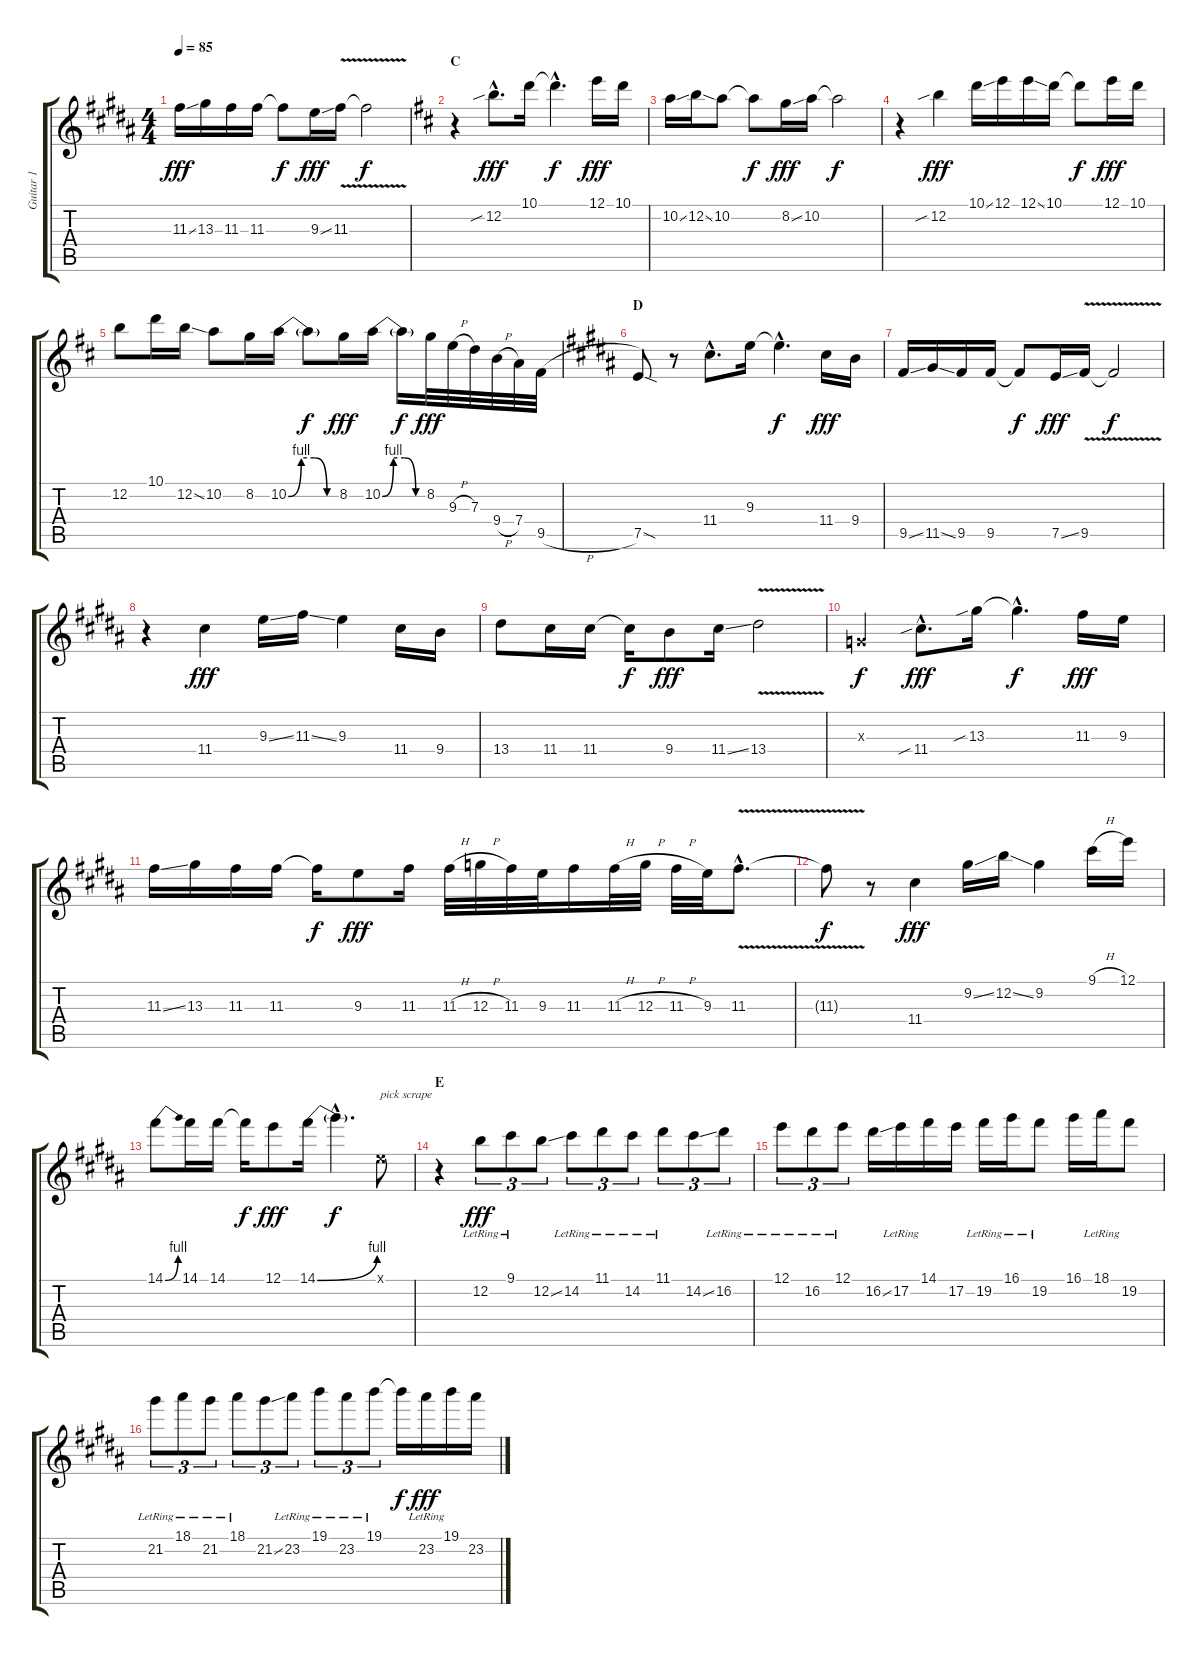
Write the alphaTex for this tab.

\track ("Guitar 1" "Guitar 1") {instrument distortionguitar}
\staff {score tabs}
\tuning (E4 B3 G3 D3 A2 E2) {hide}
\ts (4 4)
\tempo 85
\clef g2
\ks b
11.3{ss}.16{dy fff} 13.3.16 11.3.16 11.3.16 11.3{t}.8{dy f} 9.3{ss}.16{dy fff} 11.3{v}.16 11.3{t}.2{dy f} |
\section ("" "C")
\ks d
r.4 12.2{sib hac}.8{d dy fff} 10.1.16 10.1{hac t}.4{d dy f} 12.1.16{dy fff} 10.1.16 |
10.2{ss}.16 12.2{ss}.16 10.2.8 10.2{t}.8{dy f} 8.2{ss}.16{dy fff} 10.2.16 10.2{t}.2{dy f} |
r.4 12.2{sib}.4{dy fff} 10.1{ss}.16 12.1.16 12.1{ss}.16 10.1.16 10.1{t}.8{dy f} 12.1.16{dy fff} 10.1.16 |
12.2.8 10.1.16 12.2{ss}.16 10.2.8 8.2.16 10.2{be (custom 0 0 15 4 30 4 45 0 60 0)}.16 10.2{t}.8{dy f} 8.2.16{dy fff} 10.2{be (custom 0 0 15 4 30 4 45 0 60 0)}.16 10.2{t}.16{dy f} 8.2.32{dy fff} 9.3{h}.32 7.3.32 9.4{h}.32 7.4.32 9.5{h}.32 |
\section ("" "D")
\ks b
7.5{sod}.8 r.8 11.4{hac}.8{d} 9.3.16 9.3{hac t}.4{d dy f} 11.4.16{dy fff} 9.4.16 |
9.5{ss}.16 11.5{ss}.16 9.5.16 9.5.16 9.5{t}.8{dy f} 7.5{ss}.16{dy fff} 9.5{v}.16 9.5{t}.2{dy f} |
r.4 11.4.4{dy fff} 9.3{ss}.16 11.3{ss}.16 9.3.4 11.4.16 9.4.16 |
13.4.8 11.4.16 11.4.16 11.4{t}.16{dy f} 9.4.8{dy fff} 11.4{ss}.16 13.4{v}.2 |
0.3{x}.4{dy f} 11.4{sib hac}.8{d dy fff} 13.3{sib}.16 13.3{hac t}.4{d dy f} 11.3.16{dy fff} 9.3.16 |
11.3{ss}.16 13.3.16 11.3.16 11.3.16 11.3{t}.16{dy f} 9.3.8{dy fff} 11.3.16 11.3{h}.32 12.3{h}.32 11.3.32 9.3.32 11.3.16 11.3{h}.32 12.3{h}.32 11.3{h}.32 9.3.32 11.3{v hac}.8{d} |
11.3{t}.8{dy f} r.8 11.4.4{dy fff} 9.2{ss}.16 12.2{ss}.16 9.2.4 9.1{h}.16 12.1.16 |
14.1{be (bend 0 0 60 4)}.8 14.1.16 14.1.16 14.1{t}.16{dy f} 12.1.8{dy fff} 14.1{be (bend 0 0 60 4)}.16 14.1{hac t}.4{d dy f} 0.1{x}.8{txt "pick scrape"} |
\section ("" "E")
r.4 12.2{lr}.8{tu (3 2) dy fff} 9.1{lr}.8{tu (3 2)} 12.2{ss}.8{tu (3 2)} 14.2{lr}.8{tu (3 2)} 11.1{lr}.8{tu (3 2)} 14.2{lr}.8{tu (3 2)} 11.1{lr}.8{tu (3 2)} 14.2{ss}.8{tu (3 2)} 16.2{lr}.8{tu (3 2)} |
12.1{lr}.8{tu (3 2)} 16.2{lr}.8{tu (3 2)} 12.1{lr}.8{tu (3 2)} 16.2{ss}.16 17.2{lr}.16 14.1{lr}.16 17.2.16 19.2{lr}.16 16.1{lr}.16 19.2{lr}.8 16.1.16 18.1{lr}.16 19.2{lr}.8 |
21.2{lr}.8{tu (3 2)} 18.1{lr}.8{tu (3 2)} 21.2{lr}.8{tu (3 2)} 18.1{lr}.8{tu (3 2)} 21.2{ss}.8{tu (3 2)} 23.2{lr}.8{tu (3 2)} 19.1{lr}.8{tu (3 2)} 23.2{lr}.8{tu (3 2)} 19.1{lr}.8{tu (3 2)} 19.1{t}.16{dy f} 23.2{lr}.16{dy fff} 19.1{lr}.16 23.2{ss}.16
